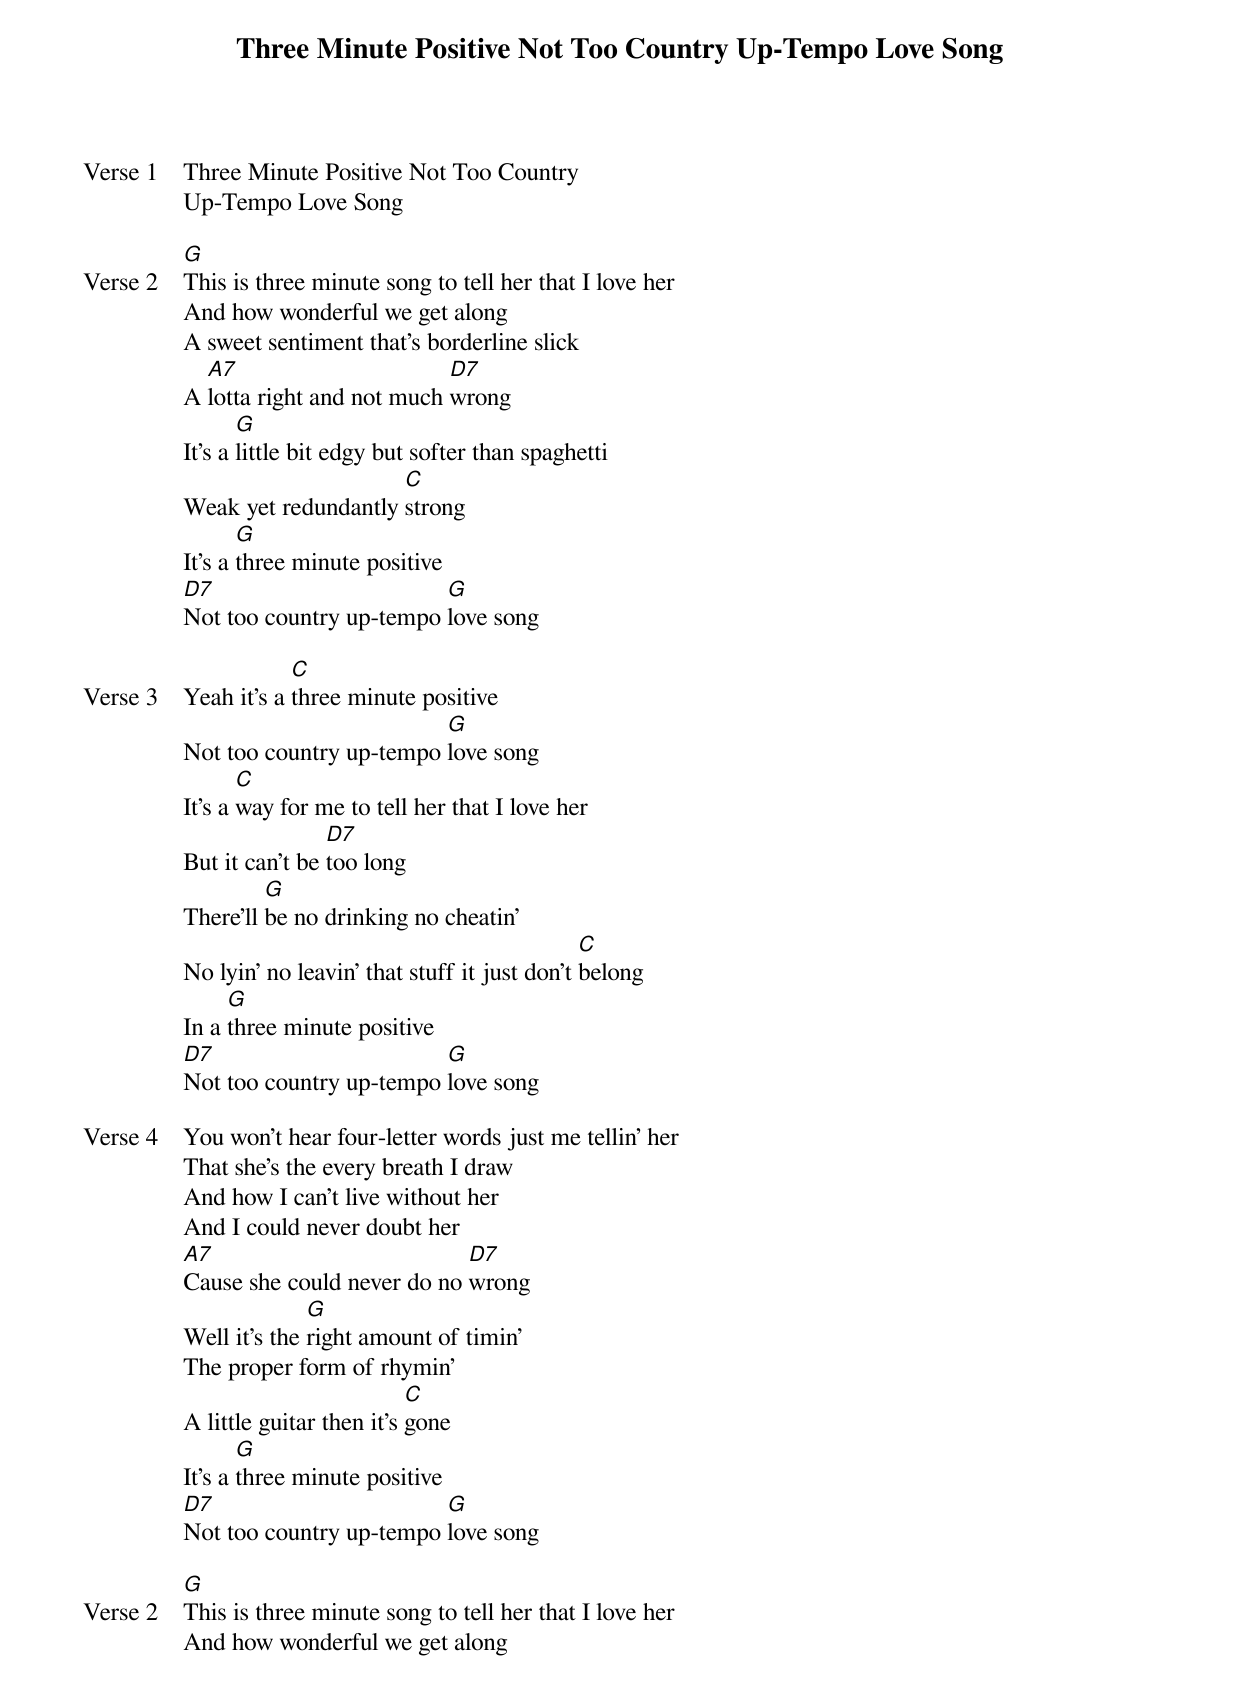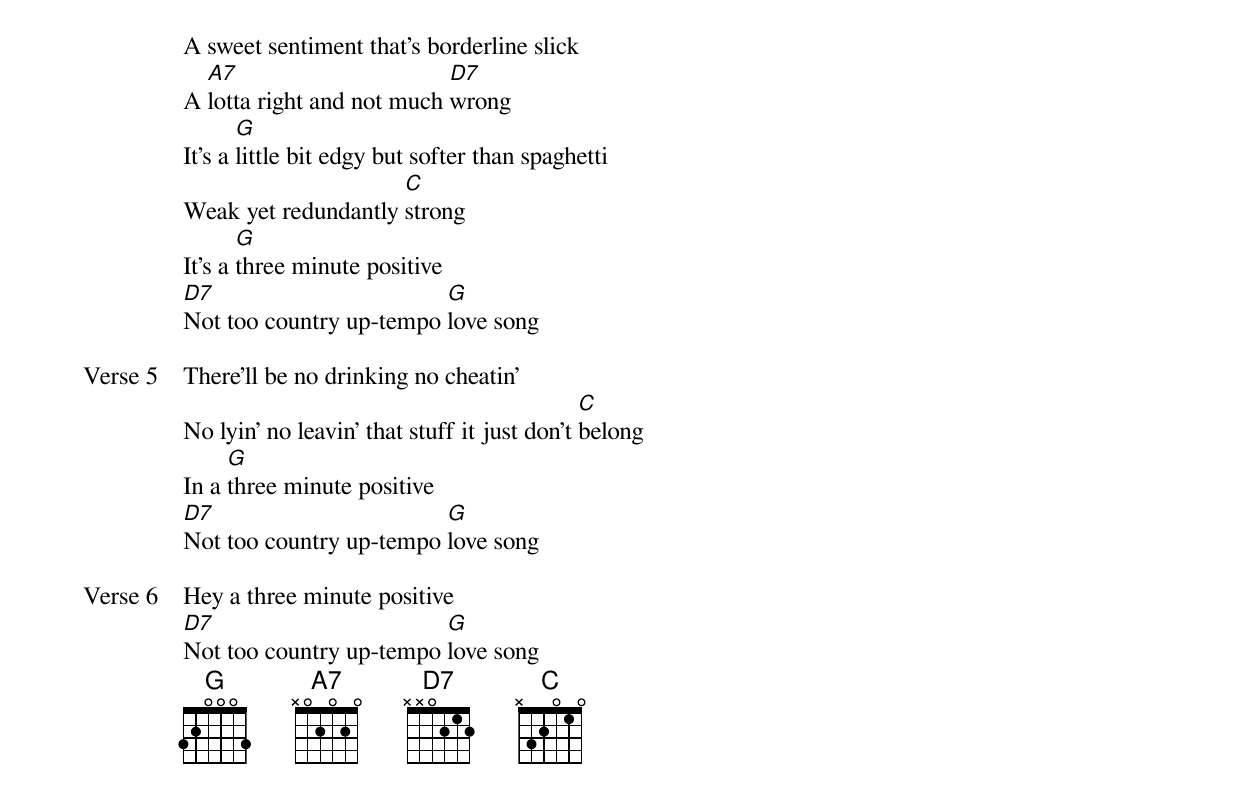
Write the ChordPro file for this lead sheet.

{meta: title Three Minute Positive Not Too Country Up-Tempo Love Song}
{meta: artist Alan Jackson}
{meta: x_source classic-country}
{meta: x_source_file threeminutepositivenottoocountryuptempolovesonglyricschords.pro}
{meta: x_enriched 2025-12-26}

{start_of_verse: Verse 1}
Three Minute Positive Not Too Country
Up-Tempo Love Song
{end_of_verse}

{start_of_verse: Verse 2}
[G]This is three minute song to tell her that I love her
And how wonderful we get along
A sweet sentiment that's borderline slick
A [A7]lotta right and not much [D7]wrong
It's a [G]little bit edgy but softer than spaghetti
Weak yet redundantly [C]strong
It's a [G]three minute positive
[D7]Not too country up-tempo [G]love song
{end_of_verse}

{start_of_verse: Verse 3}
Yeah it's a [C]three minute positive
Not too country up-tempo [G]love song
It's a [C]way for me to tell her that I love her
But it can't be [D7]too long
There'll [G]be no drinking no cheatin'
No lyin' no leavin' that stuff it just don't [C]belong
In a [G]three minute positive
[D7]Not too country up-tempo [G]love song
{end_of_verse}

{start_of_verse: Verse 4}
You won't hear four-letter words just me tellin' her
That she's the every breath I draw
And how I can't live without her
And I could never doubt her
[A7]Cause she could never do no [D7]wrong
Well it's the [G]right amount of timin'
The proper form of rhymin'
A little guitar then it's [C]gone
It's a [G]three minute positive
[D7]Not too country up-tempo [G]love song
{end_of_verse}

{start_of_verse: Verse 2}
[G]This is three minute song to tell her that I love her
And how wonderful we get along
A sweet sentiment that's borderline slick
A [A7]lotta right and not much [D7]wrong
It's a [G]little bit edgy but softer than spaghetti
Weak yet redundantly [C]strong
It's a [G]three minute positive
[D7]Not too country up-tempo [G]love song
{end_of_verse}

{start_of_verse: Verse 5}
There'll be no drinking no cheatin'
No lyin' no leavin' that stuff it just don't [C]belong
In a [G]three minute positive
[D7]Not too country up-tempo [G]love song
{end_of_verse}

{start_of_verse: Verse 6}
Hey a three minute positive
[D7]Not too country up-tempo [G]love song
{end_of_verse}
